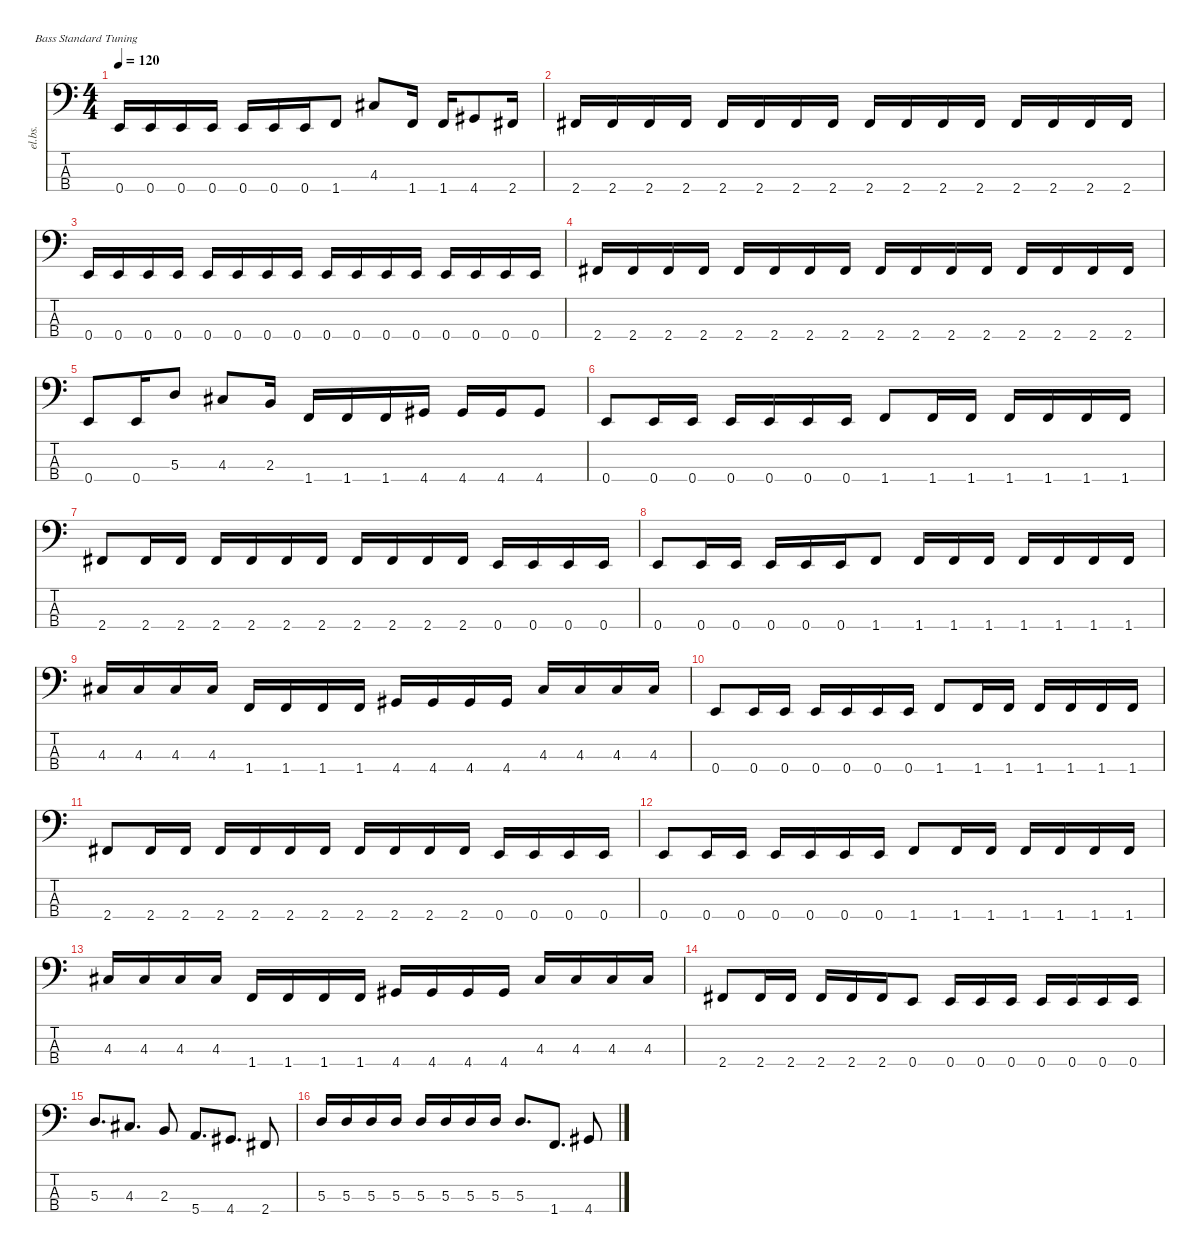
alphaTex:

\defaultSystemsLayout 4
\hideDynamics
\bracketExtendMode nobrackets
\track ("Bass Guitar" "el.bs.") {instrument electricbasspick}
\staff {score tabs}
\tuning (G2 D2 A1 E1)
\ts (4 4)
\tempo 120
\clef f4
\ks c
0.4.16{dy f beam Up} 0.4.16{beam Up} 0.4.16{beam Up} 0.4.16{beam Up} 0.4.16{beam Up} 0.4.16{beam Up} 0.4.16{beam Up} 1.4.8{beam Up} 4.3{acc #}.8{beam Up} 1.4.16{beam Up} 1.4.16{beam Up} 4.4{acc #}.8{beam Up} 2.4{acc #}.16{beam Up} |
2.4{acc #}.16{beam Up} 2.4{acc #}.16{beam Up} 2.4{acc #}.16{beam Up} 2.4{acc #}.16{beam Up} 2.4{acc #}.16{beam Up} 2.4{acc #}.16{beam Up} 2.4{acc #}.16{beam Up} 2.4{acc #}.16{beam Up} 2.4{acc #}.16{beam Up} 2.4{acc #}.16{beam Up} 2.4{acc #}.16{beam Up} 2.4{acc #}.16{beam Up} 2.4{acc #}.16{beam Up} 2.4{acc #}.16{beam Up} 2.4{acc #}.16{beam Up} 2.4{acc #}.16{beam Up} |
0.4.16{beam Up} 0.4.16{beam Up} 0.4.16{beam Up} 0.4.16{beam Up} 0.4.16{beam Up} 0.4.16{beam Up} 0.4.16{beam Up} 0.4.16{beam Up} 0.4.16{beam Up} 0.4.16{beam Up} 0.4.16{beam Up} 0.4.16{beam Up} 0.4.16{beam Up} 0.4.16{beam Up} 0.4.16{beam Up} 0.4.16{beam Up} |
2.4{acc #}.16{beam Up} 2.4{acc #}.16{beam Up} 2.4{acc #}.16{beam Up} 2.4{acc #}.16{beam Up} 2.4{acc #}.16{beam Up} 2.4{acc #}.16{beam Up} 2.4{acc #}.16{beam Up} 2.4{acc #}.16{beam Up} 2.4{acc #}.16{beam Up} 2.4{acc #}.16{beam Up} 2.4{acc #}.16{beam Up} 2.4{acc #}.16{beam Up} 2.4{acc #}.16{beam Up} 2.4{acc #}.16{beam Up} 2.4{acc #}.16{beam Up} 2.4{acc #}.16{beam Up} |
0.4.8{beam Up} 0.4.16{beam Up} 5.3.8{beam Up} 4.3{acc #}.8{beam Up} 2.3.16{beam Up} 1.4.16{beam Up} 1.4.16{beam Up} 1.4.16{beam Up} 4.4{acc #}.16{beam Up} 4.4{acc #}.16{beam Up} 4.4{acc #}.16{beam Up} 4.4{acc #}.8{beam Up} |
0.4.8{beam Up} 0.4.16{beam Up} 0.4.16{beam Up} 0.4.16{beam Up} 0.4.16{beam Up} 0.4.16{beam Up} 0.4.16{beam Up} 1.4.8{beam Up} 1.4.16{beam Up} 1.4.16{beam Up} 1.4.16{beam Up} 1.4.16{beam Up} 1.4.16{beam Up} 1.4.16{beam Up} |
2.4{acc #}.8{beam Up} 2.4{acc #}.16{beam Up} 2.4{acc #}.16{beam Up} 2.4{acc #}.16{beam Up} 2.4{acc #}.16{beam Up} 2.4{acc #}.16{beam Up} 2.4{acc #}.16{beam Up} 2.4{acc #}.16{beam Up} 2.4{acc #}.16{beam Up} 2.4{acc #}.16{beam Up} 2.4{acc #}.16{beam Up} 0.4.16{beam Up} 0.4.16{beam Up} 0.4.16{beam Up} 0.4.16{beam Up} |
0.4.8{beam Up} 0.4.16{beam Up} 0.4.16{beam Up} 0.4.16{beam Up} 0.4.16{beam Up} 0.4.16{beam Up} 1.4.8{beam Up} 1.4.16{beam Up} 1.4.16{beam Up} 1.4.16{beam Up} 1.4.16{beam Up} 1.4.16{beam Up} 1.4.16{beam Up} 1.4.16{beam Up} |
4.3{acc #}.16{beam Up} 4.3{acc #}.16{beam Up} 4.3{acc #}.16{beam Up} 4.3{acc #}.16{beam Up} 1.4.16{beam Up} 1.4.16{beam Up} 1.4.16{beam Up} 1.4.16{beam Up} 4.4{acc #}.16{beam Up} 4.4{acc #}.16{beam Up} 4.4{acc #}.16{beam Up} 4.4{acc #}.16{beam Up} 4.3{acc #}.16{beam Up} 4.3{acc #}.16{beam Up} 4.3{acc #}.16{beam Up} 4.3{acc #}.16{beam Up} |
0.4.8{beam Up} 0.4.16{beam Up} 0.4.16{beam Up} 0.4.16{beam Up} 0.4.16{beam Up} 0.4.16{beam Up} 0.4.16{beam Up} 1.4.8{beam Up} 1.4.16{beam Up} 1.4.16{beam Up} 1.4.16{beam Up} 1.4.16{beam Up} 1.4.16{beam Up} 1.4.16{beam Up} |
2.4{acc #}.8{beam Up} 2.4{acc #}.16{beam Up} 2.4{acc #}.16{beam Up} 2.4{acc #}.16{beam Up} 2.4{acc #}.16{beam Up} 2.4{acc #}.16{beam Up} 2.4{acc #}.16{beam Up} 2.4{acc #}.16{beam Up} 2.4{acc #}.16{beam Up} 2.4{acc #}.16{beam Up} 2.4{acc #}.16{beam Up} 0.4.16{beam Up} 0.4.16{beam Up} 0.4.16{beam Up} 0.4.16{beam Up} |
0.4.8{beam Up} 0.4.16{beam Up} 0.4.16{beam Up} 0.4.16{beam Up} 0.4.16{beam Up} 0.4.16{beam Up} 0.4.16{beam Up} 1.4.8{beam Up} 1.4.16{beam Up} 1.4.16{beam Up} 1.4.16{beam Up} 1.4.16{beam Up} 1.4.16{beam Up} 1.4.16{beam Up} |
4.3{acc #}.16{beam Up} 4.3{acc #}.16{beam Up} 4.3{acc #}.16{beam Up} 4.3{acc #}.16{beam Up} 1.4.16{beam Up} 1.4.16{beam Up} 1.4.16{beam Up} 1.4.16{beam Up} 4.4{acc #}.16{beam Up} 4.4{acc #}.16{beam Up} 4.4{acc #}.16{beam Up} 4.4{acc #}.16{beam Up} 4.3{acc #}.16{beam Up} 4.3{acc #}.16{beam Up} 4.3{acc #}.16{beam Up} 4.3{acc #}.16{beam Up} |
2.4{acc #}.8{beam Up} 2.4{acc #}.16{beam Up} 2.4{acc #}.16{beam Up} 2.4{acc #}.16{beam Up} 2.4{acc #}.16{beam Up} 2.4{acc #}.16{beam Up} 0.4.8{beam Up} 0.4.16{beam Up} 0.4.16{beam Up} 0.4.16{beam Up} 0.4.16{beam Up} 0.4.16{beam Up} 0.4.16{beam Up} 0.4.16{beam Up} |
5.3.8{d beam Up} 4.3{acc #}.8{d beam Up} 2.3.8{beam Up} 5.4.8{d beam Up} 4.4{acc #}.8{d beam Up} 2.4{acc #}.8{beam Up} |
5.3.16{beam Up} 5.3.16{beam Up} 5.3.16{beam Up} 5.3.16{beam Up} 5.3.16{beam Up} 5.3.16{beam Up} 5.3.16{beam Up} 5.3.16{beam Up} 5.3.8{d beam Up} 1.4.8{d beam Up} 4.4{acc #}.8{beam Up}
